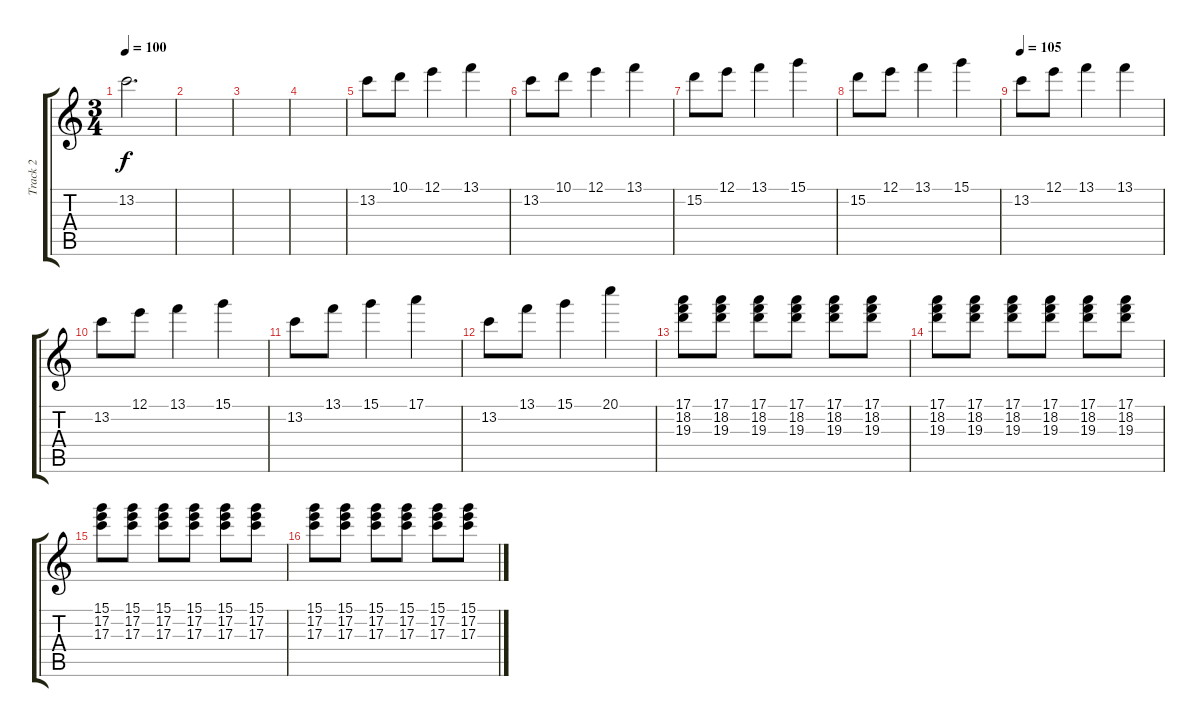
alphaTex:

\track ("Track 2" "Track 2") {instrument electricguitarjazz}
\staff {score tabs}
\tuning (E4 B3 G3 D3 A2 E2) {hide}
\ts (3 4)
\tempo 100
\clef g2
\ks c
13.2.2{d dy f} |
|
|
|
13.2.8 10.1.8 12.1.4 13.1.4 |
13.2.8 10.1.8 12.1.4 13.1.4 |
15.2.8 12.1.8 13.1.4 15.1.4 |
15.2.8 12.1.8 13.1.4 15.1.4 |
\tempo 105
13.2.8 12.1.8 13.1.4 13.1.4 |
13.2.8 12.1.8 13.1.4 15.1.4 |
13.2.8 13.1.8 15.1.4 17.1.4 |
13.2.8 13.1.8 15.1.4 20.1.4 |
(17.1 18.2 19.3).8 (17.1 18.2 19.3).8 (17.1 18.2 19.3).8 (17.1 18.2 19.3).8 (17.1 18.2 19.3).8 (17.1 18.2 19.3).8 |
(17.1 18.2 19.3).8 (17.1 18.2 19.3).8 (17.1 18.2 19.3).8 (17.1 18.2 19.3).8 (17.1 18.2 19.3).8 (17.1 18.2 19.3).8 |
(15.1 17.2 17.3).8 (15.1 17.2 17.3).8 (15.1 17.2 17.3).8 (15.1 17.2 17.3).8 (15.1 17.2 17.3).8 (15.1 17.2 17.3).8 |
(15.1 17.2 17.3).8 (15.1 17.2 17.3).8 (15.1 17.2 17.3).8 (15.1 17.2 17.3).8 (15.1 17.2 17.3).8 (15.1 17.2 17.3).8
